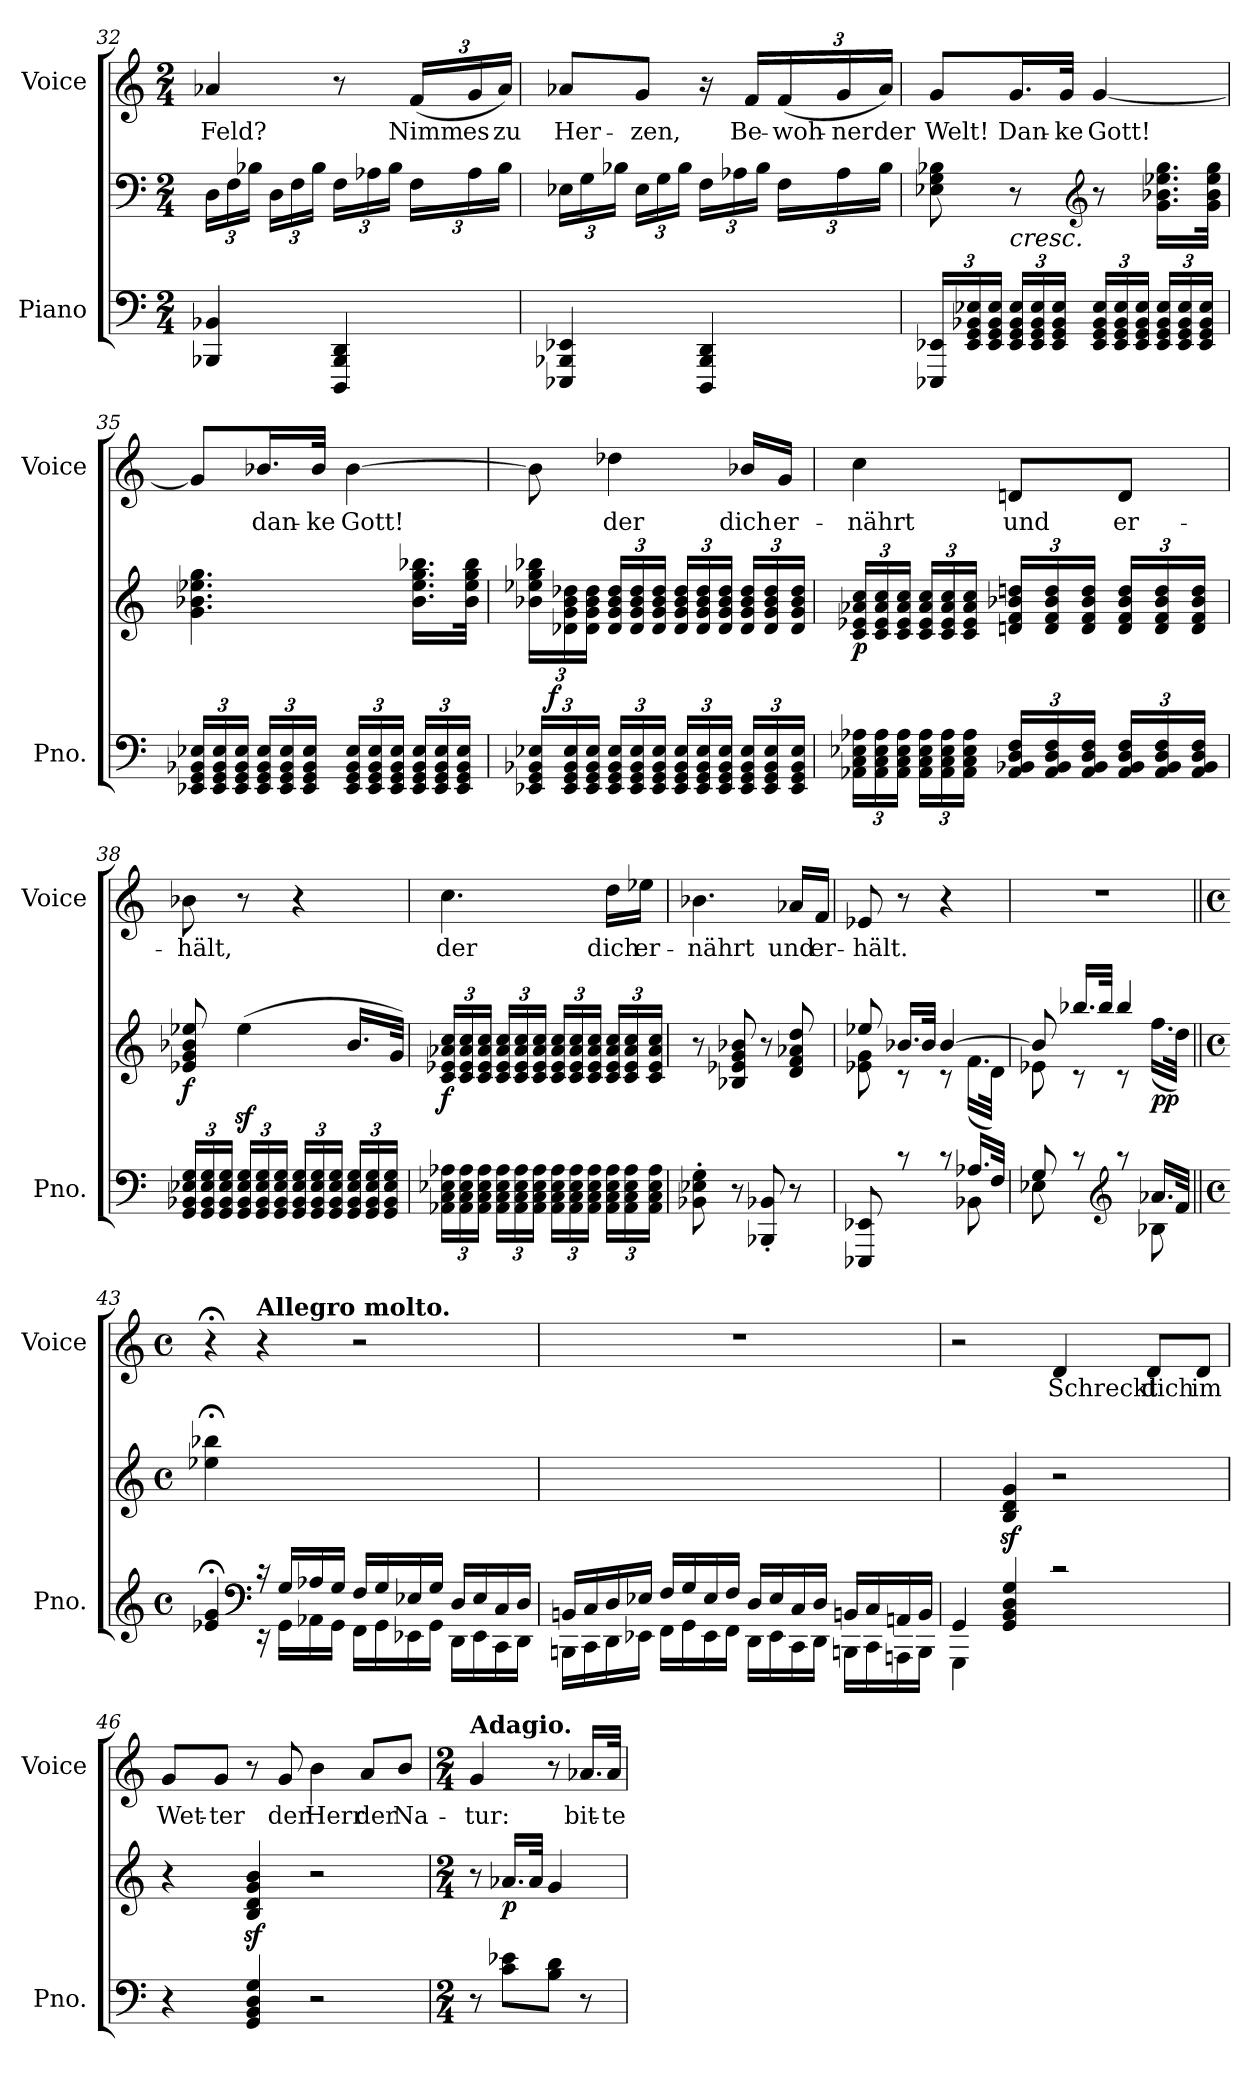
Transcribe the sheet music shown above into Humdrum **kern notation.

**kern	**kern	**dynam	**kern	**text
*part2	*part2	*part2	*part1	*part1
*staff3	*staff2	*staff2/3	*staff1	*staff1
*I"Piano	*	*	*I"Voice	*
*I'Pno.	*	*	*I'Voice	*
*clefF4	*clefF4	*	*clefG2	*
*k[]	*k[]	*	*k[]	*
*C:	*C:	*	*C:	*
*M2/4	*M2/4	*	*M2/4	*
*	*Xbrackettup	*	*	*
=32	=32	=32	=32	=32
!	!	!	!	!LO:LY:b
4BBB-X/ 4BB-X/	24D\LL	.	4a-X/	Feld?
.	24F\	.	.	.
.	24B-X\JJ	.	.	.
.	24D\LL	.	.	.
.	24F\	.	.	.
.	24B-\JJ	.	.	.
4DDD/ 4BBB-/ 4DD/	24F\LL	.	8r	.
.	24A-X\	.	.	.
.	24B-\JJ	.	.	.
*	*	*	*Xbrackettup	*
!	!	!	!	!LO:LY:b
.	24F\LL	.	(24f/LL	Nimm
!	!	!	!	!LO:LY:b
.	24A-\	.	24g/	es
!	!	!	!	!LO:LY:b
.	24B-\JJ	.	24a-/JJ)	zu
!!LO:LB:g=z
=33	=33	=33	=33	=33
!	!	!	!	!LO:LY:b
4EEE-X/ 4BBB-X/ 4EE-X/	24E-X\LL	.	8a-X/L	Her-
.	24G\	.	.	.
.	24B-X\JJ	.	.	.
!	!	!	!	!LO:LY:b
.	24E-\LL	.	8g/J	-zen,
.	24G\	.	.	.
.	24B-\JJ	.	.	.
4DDD/ 4BBB-/ 4DD/	24F\LL	.	16r	.
.	24A-X\	.	.	.
!	!	!	!	!LO:LY:b
.	.	.	16f/LL	Be-
.	24B-\JJ	.	.	.
!	!	!	!	!LO:LY:b
.	24F\LL	.	(24f/	-woh-
!	!	!	!	!LO:LY:b
.	24A-\	.	24g/	-ner
!	!	!	!	!LO:LY:b
.	24B-\JJ	.	24a-/JJ)	der
=34	=34	=34	=34	=34
*Xbrackettup	*	*	*	*
!	!	!	!	!LO:LY:b
24EEE-X/ 24EE-X/LL	8E-X\ 8G\ 8B-X\	.	8g/L	Welt!
24EE-/ 24GG/ 24BB-X/ 24E-X/	.	.	.	.
24EE-/ 24GG/ 24BB-/ 24E-/JJ	.	.	.	.
!	!LO:TX:b:i:t=cresc.	!	!	!
!	!	!	!	!LO:LY:b
24EE-/ 24GG/ 24BB-/ 24E-/LL	8r	.	16.g/L	Dan-
24EE-/ 24GG/ 24BB-/ 24E-/	.	.	.	.
24EE-/ 24GG/ 24BB-/ 24E-/JJ	.	.	.	.
!	!	!	!	!LO:LY:b
.	.	.	32g/JJk	-ke
*	*clefG2	*	*	*
!	!	!	!	!LO:LY:b
24EE-/ 24GG/ 24BB-/ 24E-/LL	8r	.	[<4g/	Gott!
24EE-/ 24GG/ 24BB-/ 24E-/	.	.	.	.
24EE-/ 24GG/ 24BB-/ 24E-/JJ	.	.	.	.
24EE-/ 24GG/ 24BB-/ 24E-/LL	16.g\ 16.b-X\ 16.ee-X\ 16.gg\LL	.	.	.
24EE-/ 24GG/ 24BB-/ 24E-/	.	.	.	.
24EE-/ 24GG/ 24BB-/ 24E-/JJ	.	.	.	.
.	32g\ 32b-\ 32ee-\ 32gg\JJk	.	.	.
=35	=35	=35	=35	=35
24EE-X/ 24GG/ 24BB-X/ 24E-X/LL	4.g\ 4.b-X\ 4.ee-X\ 4.gg\	.	8g/L]	.
24EE-/ 24GG/ 24BB-/ 24E-/	.	.	.	.
24EE-/ 24GG/ 24BB-/ 24E-/JJ	.	.	.	.
!	!	!	!	!LO:LY:b
24EE-/ 24GG/ 24BB-/ 24E-/LL	.	.	16.b-X/L	dan-
24EE-/ 24GG/ 24BB-/ 24E-/	.	.	.	.
24EE-/ 24GG/ 24BB-/ 24E-/JJ	.	.	.	.
!	!	!	!	!LO:LY:b
.	.	.	32b-/JJk	-ke
!	!	!	!	!LO:LY:b
24EE-/ 24GG/ 24BB-/ 24E-/LL	.	.	[>4b-\	Gott!
24EE-/ 24GG/ 24BB-/ 24E-/	.	.	.	.
24EE-/ 24GG/ 24BB-/ 24E-/JJ	.	.	.	.
24EE-/ 24GG/ 24BB-/ 24E-/LL	16.b-\ 16.ee-\ 16.gg\ 16.bb-X\LL	.	.	.
24EE-/ 24GG/ 24BB-/ 24E-/	.	.	.	.
24EE-/ 24GG/ 24BB-/ 24E-/JJ	.	.	.	.
.	32b-\ 32ee-\ 32gg\ 32bb-\JJk	.	.	.
!!LO:LB:g=z
=36	=36	=36	=36	=36
24EE-X/ 24GG/ 24BB-X/ 24E-X/LL	24b-X\ 24ee-X\ 24gg\ 24bb-X\LL	.	8b-\]	.
!	!	!LO:DY:b	!	!
24EE-/ 24GG/ 24BB-/ 24E-/	24d-X\ 24g\ 24b-\ 24dd-X\	f	.	.
24EE-/ 24GG/ 24BB-/ 24E-/JJ	24d-\ 24g\ 24b-\ 24dd-\JJ	.	.	.
!	!	!	!	!LO:LY:b
24EE-/ 24GG/ 24BB-/ 24E-/LL	24d-/ 24g/ 24b-/ 24dd-/LL	.	4dd-X\	der
24EE-/ 24GG/ 24BB-/ 24E-/	24d-/ 24g/ 24b-/ 24dd-/	.	.	.
24EE-/ 24GG/ 24BB-/ 24E-/JJ	24d-/ 24g/ 24b-/ 24dd-/JJ	.	.	.
24EE-/ 24GG/ 24BB-/ 24E-/LL	24d-/ 24g/ 24b-/ 24dd-/LL	.	.	.
24EE-/ 24GG/ 24BB-/ 24E-/	24d-/ 24g/ 24b-/ 24dd-/	.	.	.
24EE-/ 24GG/ 24BB-/ 24E-/JJ	24d-/ 24g/ 24b-/ 24dd-/JJ	.	.	.
!	!	!	!	!LO:LY:b
24EE-/ 24GG/ 24BB-/ 24E-/LL	24d-/ 24g/ 24b-/ 24dd-/LL	.	16b-X/LL	dich
24EE-/ 24GG/ 24BB-/ 24E-/	24d-/ 24g/ 24b-/ 24dd-/	.	.	.
!	!	!	!	!LO:LY:b
.	.	.	16g/JJ	er-
24EE-/ 24GG/ 24BB-/ 24E-/JJ	24d-/ 24g/ 24b-/ 24dd-/JJ	.	.	.
=37	=37	=37	=37	=37
!	!	!LO:DY:b	!	!LO:LY:b
24AA-X\ 24C\ 24E-X\ 24A-X\LL	24c/ 24e-X/ 24a-X/ 24cc/LL	p	4cc\	-nährt
24AA-\ 24C\ 24E-\ 24A-\	24c/ 24e-/ 24a-/ 24cc/	.	.	.
24AA-\ 24C\ 24E-\ 24A-\JJ	24c/ 24e-/ 24a-/ 24cc/JJ	.	.	.
24AA-\ 24C\ 24E-\ 24A-\LL	24c/ 24e-/ 24a-/ 24cc/LL	.	.	.
24AA-\ 24C\ 24E-\ 24A-\	24c/ 24e-/ 24a-/ 24cc/	.	.	.
24AA-\ 24C\ 24E-\ 24A-\JJ	24c/ 24e-/ 24a-/ 24cc/JJ	.	.	.
!	!	!	!	!LO:LY:b
24AA-/ 24BB-X/ 24D/ 24F/LL	24dn/ 24f/ 24b-X/ 24ddn/LL	.	8dn/L	und
24AA-/ 24BB-/ 24D/ 24F/	24d/ 24f/ 24b-/ 24dd/	.	.	.
24AA-/ 24BB-/ 24D/ 24F/JJ	24d/ 24f/ 24b-/ 24dd/JJ	.	.	.
!	!	!	!	!LO:LY:b
24AA-/ 24BB-/ 24D/ 24F/LL	24d/ 24f/ 24b-/ 24dd/LL	.	8d/J	er-
24AA-/ 24BB-/ 24D/ 24F/	24d/ 24f/ 24b-/ 24dd/	.	.	.
24AA-/ 24BB-/ 24D/ 24F/JJ	24d/ 24f/ 24b-/ 24dd/JJ	.	.	.
=38	=38	=38	=38	=38
!	!	!LO:DY:b	!	!LO:LY:b
24GG/ 24BB-X/ 24E-X/ 24G/LL	8e-X/ 8g/ 8b-X/ 8ee-X/	f	8b-X\	-hält,
24GG/ 24BB-/ 24E-/ 24G/	.	.	.	.
24GG/ 24BB-/ 24E-/ 24G/JJ	.	.	.	.
24GG/ 24BB-/ 24E-/ 24G/LL	(>4ee-z<\	.	8r	.
24GG/ 24BB-/ 24E-/ 24G/	.	.	.	.
24GG/ 24BB-/ 24E-/ 24G/JJ	.	.	.	.
24GG/ 24BB-/ 24E-/ 24G/LL	.	.	4r	.
24GG/ 24BB-/ 24E-/ 24G/	.	.	.	.
24GG/ 24BB-/ 24E-/ 24G/JJ	.	.	.	.
24GG/ 24BB-/ 24E-/ 24G/LL	16.b-/LL	.	.	.
24GG/ 24BB-/ 24E-/ 24G/	.	.	.	.
24GG/ 24BB-/ 24E-/ 24G/JJ	.	.	.	.
.	32g/JJk)	.	.	.
!!LO:LB:g=z
=39	=39	=39	=39	=39
!	!	!LO:DY:b	!	!LO:LY:b
24AA-X\ 24C\ 24E-X\ 24A-X\LL	24c/ 24e-X/ 24a-X/ 24cc/LL	f	4.cc\	der
24AA-\ 24C\ 24E-\ 24A-\	24c/ 24e-/ 24a-/ 24cc/	.	.	.
24AA-\ 24C\ 24E-\ 24A-\JJ	24c/ 24e-/ 24a-/ 24cc/JJ	.	.	.
24AA-\ 24C\ 24E-\ 24A-\LL	24c/ 24e-/ 24a-/ 24cc/LL	.	.	.
24AA-\ 24C\ 24E-\ 24A-\	24c/ 24e-/ 24a-/ 24cc/	.	.	.
24AA-\ 24C\ 24E-\ 24A-\JJ	24c/ 24e-/ 24a-/ 24cc/JJ	.	.	.
24AA-\ 24C\ 24E-\ 24A-\LL	24c/ 24e-/ 24a-/ 24cc/LL	.	.	.
24AA-\ 24C\ 24E-\ 24A-\	24c/ 24e-/ 24a-/ 24cc/	.	.	.
24AA-\ 24C\ 24E-\ 24A-\JJ	24c/ 24e-/ 24a-/ 24cc/JJ	.	.	.
!	!	!	!	!LO:LY:b
24AA-\ 24C\ 24E-\ 24A-\LL	24c/ 24e-/ 24a-/ 24cc/LL	.	16dd\LL	dich
24AA-\ 24C\ 24E-\ 24A-\	24c/ 24e-/ 24a-/ 24cc/	.	.	.
!	!	!	!	!LO:LY:b
.	.	.	16ee-X\JJ	er-
24AA-\ 24C\ 24E-\ 24A-\JJ	24c/ 24e-/ 24a-/ 24cc/JJ	.	.	.
=40	=40	=40	=40	=40
!	!	!	!	!LO:LY:b
8BB-X\'> 8E-X\'> 8G\'>	8r	.	4.b-X\	-nährt
8r	8B-X/ 8e-X/ 8g/ 8b-X/	.	.	.
8BBB-X/'< 8BB-X/'<	8r	.	.	.
!	!	!	!	!LO:LY:b
8r	8d/ 8f/ 8a-X/ 8dd/	.	16a-X/LL	und
!	!	!	!	!LO:LY:b
.	.	.	16f/JJ	er-
=41	=41	=41	=41	=41
*^	*^	*	*	*
!	!	!	!	!	!	!LO:LY:b
8EEE-X/ 8EE-X/	4.ryy	8ee-X/	8e-X\ 8g\	.	8e-X/	-hält.
8rc	.	16.b-X/LL	8rc	.	8r	.
.	.	32b-/JJk	.	.	.	.
8rc	.	[>4b-/	8rc	.	4r	.
16.A-X/LL	8BB-X\	.	(<16.f\LL	.	.	.
32F/JJk	.	.	32d\JJk)	.	.	.
=42	=42	=42	=42	=42	=42	=42
!	!	!	!	!	!LO:N:vis=1	!
8G/	8E-X\	8b-/]	8e-X\	.	2r	.
8rc	4ryy	16.bb-X/LL	8rc	.	.	.
.	.	32bb-/JJk	.	.	.	.
*clefG2	*	*	*	*	*	*
8raa	.	4bb-/	8rc	.	.	.
!	!	!	!	!LO:DY:b	!	!
16.a-X/LL	8B-X\	.	(<16.ff\LL	pp	.	.
32f/JJk	.	.	32dd\JJk)	.	.	.
*	*	*v	*v	*	*	*
!!LO:PB:g=z
=43||	=43||	=43||	=43||	=43||	=43||
*M4/4	*	*M4/4	*	*M4/4	*
*met(c)	*	*met(c)	*	*met(c)	*
4e-X/;< 4g/;<	4ryy	4ee-X\;< 4bb-X\;<	.	4r;<	.
*clefF4	*	*	*	*	*
*	*	*	*	*MM120	*
!	!	!	!	!LO:TX:a:B:t=Allegro molto.	!
16rc	16rEE	4ryy	.	4r	.
16G/LL	16GG\LL	.	.	.	.
16A-X/	16AA-X\	.	.	.	.
16G/JJ	16GG\JJ	.	.	.	.
16F/LL	16FF\LL	2ryy	.	2r	.
16G/	16GG\	.	.	.	.
16E-X/	16EE-X\	.	.	.	.
16G/JJ	16GG\JJ	.	.	.	.
16D/LL	16DD\LL	.	.	.	.
16E-/	16EE-\	.	.	.	.
16C/	16CC\	.	.	.	.
16D/JJ	16DD\JJ	.	.	.	.
=44	=44	=44	=44	=44	=44
16BBn/LL	16BBBn\LL	1ryy	.	1r	.
16C/	16CC\	.	.	.	.
16D/	16DD\	.	.	.	.
16E-X/JJ	16EE-X\JJ	.	.	.	.
16F/LL	16FF\LL	.	.	.	.
16G/	16GG\	.	.	.	.
16E-/	16EE-\	.	.	.	.
16F/JJ	16FF\JJ	.	.	.	.
16D/LL	16DD\LL	.	.	.	.
16E-/	16EE-\	.	.	.	.
16C/	16CC\	.	.	.	.
16D/JJ	16DD\JJ	.	.	.	.
16BBn/LL	16BBBn\LL	.	.	.	.
16C/	16CC\	.	.	.	.
16AAn/	16AAAn\	.	.	.	.
16BB/JJ	16BBB\JJ	.	.	.	.
=45	=45	=45	=45	=45	=45
4GG/	4GGG\	4ryy	.	2r	.
4GG/ 4BB/ 4D/ 4G/	2.ryy	4B/z< 4d/z< 4g/z<	.	.	.
!	!	!	!	!	!LO:LY:b
2rc	.	2r	.	4d/	Schreckt
!	!	!	!	!	!LO:LY:b
.	.	.	.	8d/L	dich
!	!	!	!	!	!LO:LY:b
.	.	.	.	8d/J	im
*v	*v	*	*	*	*
!!LO:LB:g=z
=46	=46	=46	=46	=46
!	!	!	!	!LO:LY:b
4r	4r	.	8g/L	Wet-
!	!	!	!	!LO:LY:b
.	.	.	8g/J	-ter
4GG/ 4BB/ 4D/ 4G/	4B/z< 4d/z< 4g/z< 4b/z<	.	8r	.
!	!	!	!	!LO:LY:b
.	.	.	8g/	der
!	!	!	!	!LO:LY:b
2r	2r	.	4b\	Herr
!	!	!	!	!LO:LY:b
.	.	.	8a/L	der
!	!	!	!	!LO:LY:b
.	.	.	8b/J	Na-
=47	=47	=47	=47	=47
*M2/4	*M2/4	*	*M2/4	*
*	*	*	*MM60	*
!	!	!	!LO:TX:a:B:t=Adagio.	!
!	!	!	!	!LO:LY:b
8r	8r	.	4g/	-tur:
!	!	!LO:DY:b	!	!
8c\ 8e-X\L	16.a-X/LL	p	.	.
.	32a-/JJk	.	.	.
8B\ 8d\J	4g/	.	8r	.
!	!	!	!	!LO:LY:b
8r	.	.	16.a-X/LL	bit-
!	!	!	!	!LO:LY:b
.	.	.	32a-/JJk	-te
=	=	=	=	=
*-	*-	*-	*-	*-
